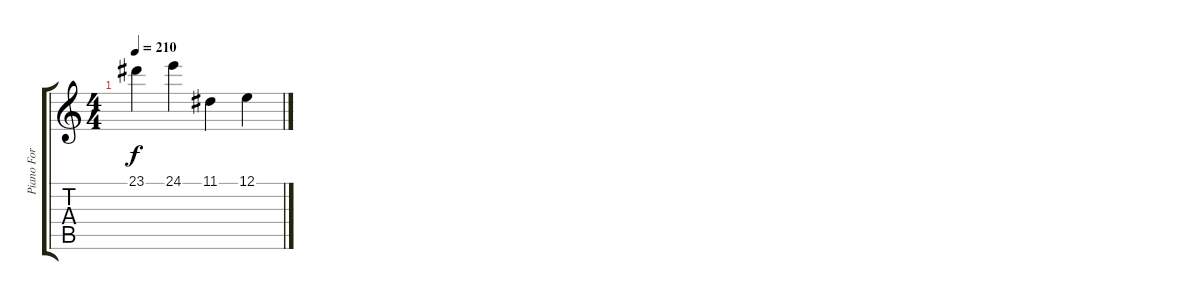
\track ("Piano For pt. 1 Right Hand" "Piano For ") {instrument acousticgrandpiano}
\staff {score tabs}
\tuning (E4 B3 G3 D3 A2 E2) {hide}
\ts (4 4)
\tempo 210
\clef g2
\ks c
23.1.4{dy f} 24.1.4 11.1.4 12.1.4
